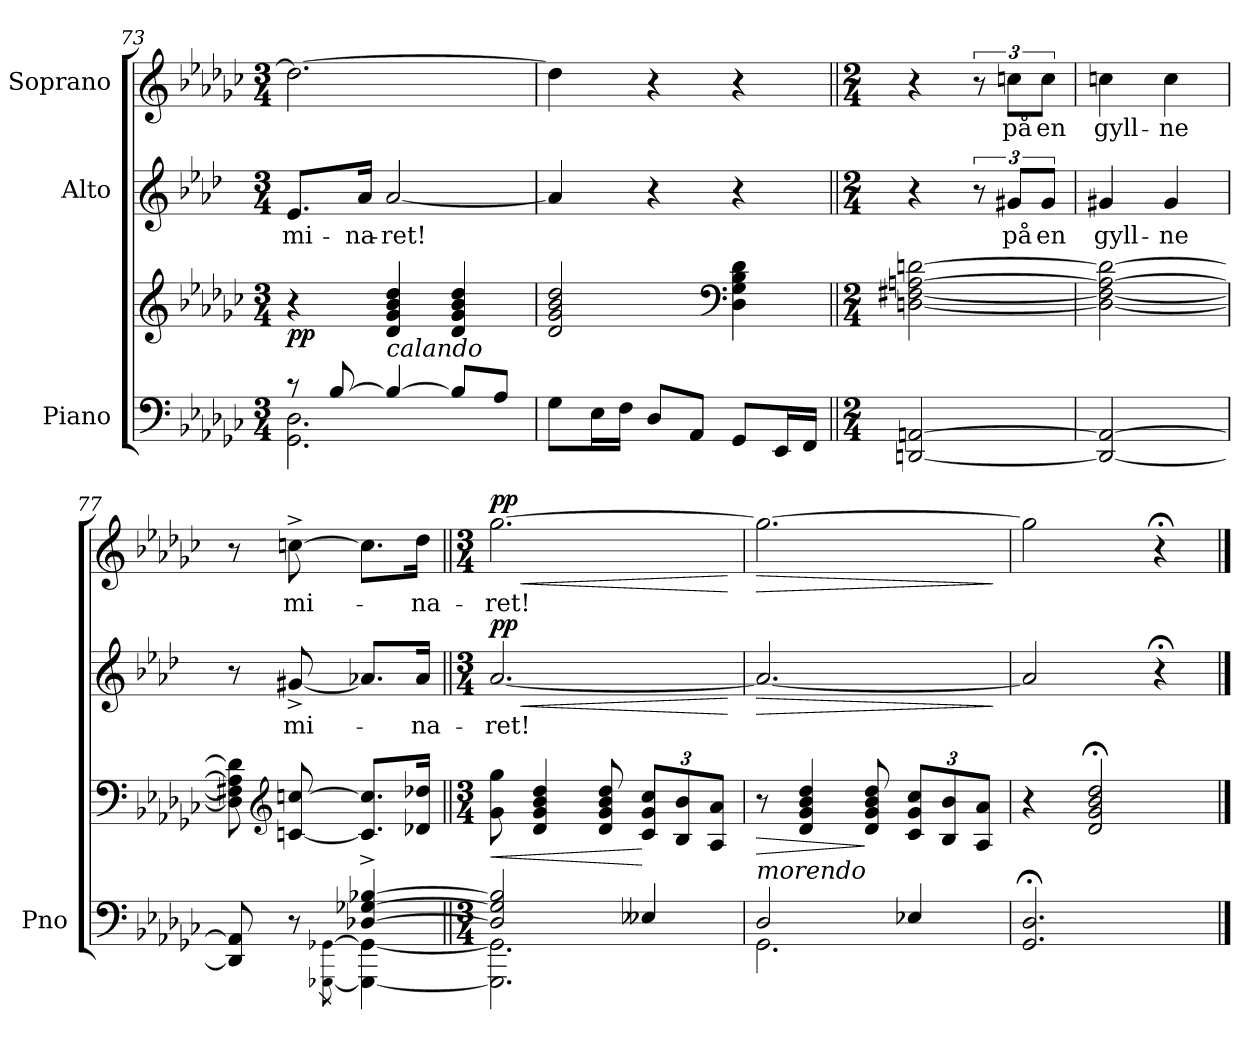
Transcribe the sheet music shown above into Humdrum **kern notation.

**kern	**kern	**dynam	**kern	**text	**dynam	**kern	**text	**dynam
*part3	*part3	*part3	*part2	*part2	*part2	*part1	*part1	*part1
*staff4	*staff3	*staff3/4	*staff2	*staff2	*staff2	*staff1	*staff1	*staff1
*I"Piano	*	*	*I"Alto	*	*	*I"Soprano	*	*
*I'Pno	*	*	*	*	*	*	*	*
!!LO:LB:g=z
*clefF4	*clefG2	*	*clefG2	*	*	*clefG2	*	*
*	*	*	*ITrd1c2	*	*	*	*	*
*k[b-e-a-d-g-c-]	*k[b-e-a-d-g-c-]	*	*k[b-e-a-d-g-c-]	*	*	*k[b-e-a-d-g-c-]	*	*
*M3/4	*M3/4	*	*M3/4	*	*	*M3/4	*	*
=73	=73	=73	=73	=73	=73	=73	=73	=73
*^	*	*	*	*	*	*	*	*
!	!	!	!LO:DY:b	!	!LO:LY:b	!	!	!	!
8r	2.GG-\ 2.D-\	4r	pp	8.d-/L	mi-	.	2.dd-\_	.	.
[8B-/	.	.	.	.	.	.	.	.	.
!	!	!	!	!	!LO:LY:b	!	!	!	!
.	.	.	.	16g-/Jk	-na-	.	.	.	.
!LO:TX:a:i:t=calando	!	!	!	!	!	!	!	!	!
!	!	!	!	!	!LO:LY:b	!	!	!	!
4B-/_	.	4d-/ 4g-/ 4b-/ 4dd-/	.	[2g-/	-ret!	.	.	.	.
8B-/L]	.	4d-/ 4g-/ 4b-/ 4dd-/	.	.	.	.	.	.	.
8A-/J	.	.	.	.	.	.	.	.	.
*v	*v	*	*	*	*	*	*	*	*
=74	=74	=74	=74	=74	=74	=74	=74	=74
8G-\L	2d-/ 2g-/ 2b-/ 2dd-/	.	4g-/]	.	.	4dd-\]	.	.
16E-\L	.	.	.	.	.	.	.	.
16F\JJ	.	.	.	.	.	.	.	.
8D-/L	.	.	4r	.	.	4r	.	.
8AA-/J	.	.	.	.	.	.	.	.
*	*clefF4	*	*	*	*	*	*	*
8GG-/L	4D-\ 4G-\ 4B-\ 4d-\	.	4r	.	.	4r	.	.
16EE-/L	.	.	.	.	.	.	.	.
16FF/JJ	.	.	.	.	.	.	.	.
=75||	=75||	=75||	=75||	=75||	=75||	=75||	=75||	=75||
*M2/4	*M2/4	*	*M2/4	*	*	*M2/4	*	*
[2DDn/ [2AAn/	[2Dn\ [2F#X\ [2An\ [2dn\	.	4r	.	.	4r	.	.
.	.	.	12r	.	.	12r	.	.
!	!	!	!	!LO:LY:b	!	!	!LO:LY:b	!
.	.	.	12f#X/L	på	.	12ccn\L	på	.
!	!	!	!	!LO:LY:b	!	!	!LO:LY:b	!
.	.	.	12f#/J	en	.	12cc\J	en	.
=76	=76	=76	=76	=76	=76	=76	=76	=76
!	!	!	!	!LO:LY:b	!	!	!LO:LY:b	!
2DD/_ 2AA/_	2D\_ 2F#\_ 2A\_ 2d\_	.	4f#X/	gyll-	.	4ccn\	gyll-	.
!	!	!	!	!LO:LY:b	!	!	!LO:LY:b	!
.	.	.	4f#/	-ne	.	4cc\	-ne	.
!!LO:LB:g=z
=77	=77	=77	=77	=77	=77	=77	=77	=77
*^	*	*	*	*	*	*	*	*
8DDn/] 8AAn/]	4rFFFyy	8Dn\] 8F#X\] 8An\] 8dn\]	.	8r	.	.	8r	.	.
*	*	*clefG2	*	*	*	*	*	*	*
!	!	!	!	!	!LO:LY:b	!	!	!LO:LY:b	!
8r	.	[8cn/ [8ccn/	.	[8f#X^/	mi-	.	[8ccn^\	mi-	.
.	[8qGGG-X\ [8qGG-X\	.	.	.	.	.	.	.	.
[4D-X/^ [4G-X/^ [4B-X/^	4GGG-\_ 4GG-\_	8.c/] 8.cc/]L	.	8.g-X/L]	.	.	8.cc\L]	.	.
!	!	!	!	!	!LO:LY:b	!	!	!LO:LY:b	!
.	.	16d-X/ 16dd-X/Jk	.	16g-/Jk	-na-	.	16dd-\Jk	-na-	.
=78||	=78||	=78||	=78||	=78||	=78||	=78||	=78||	=78||	=78||
*M3/4	*	*M3/4	*	*M3/4	*	*	*M3/4	*	*
!	!	!	!LO:HP:b	!	!LO:LY:b	!LO:HP:b	!	!LO:LY:b	!LO:HP:b
!	!	!	!	!	!	!LO:DY:n=1:a	!	!	!LO:DY:n=1:a
2D-/] 2G-/] 2B-/]	2.GGG-\] 2.GG-\]	8g-\ 8gg-\	<	[2.g-/	-ret!	< pp	[2.gg-\	-ret!	< pp
.	.	4d-/ 4g-/ 4b-/ 4dd-/	.	.	.	.	.	.	.
.	.	8d-/ 8g-/ 8b-/ 8dd-/	.	.	.	.	.	.	.
*	*	*Xbrackettup	*	*	*	*	*	*	*
4E--X/	.	12c-/ 12g-/ 12cc-/L	[	.	.	.	.	.	.
.	.	12B-/ 12b-/	.	.	.	.	.	.	.
.	.	12A-/ 12a-/J	.	.	.	.	.	.	.
*v	*v	*	*	*	*	*	*	*	*
.	.	.	.	.	[	.	.	[
=79	=79	=79	=79	=79	=79	=79	=79	=79
*^	*	*	*	*	*	*	*	*
!LO:TX:a:i:t=morendo	!	!	!	!	!	!	!	!	!
!	!	!	!LO:HP:b	!	!	!LO:HP:b	!	!	!LO:HP:b
2D-/	2.GG-\	8r	>	2.g-/_	.	>	2.gg-\_	.	>
.	.	4d-/ 4g-/ 4b-/ 4dd-/	.	.	.	.	.	.	.
.	.	8d-/ 8g-/ 8b-/ 8dd-/	]	.	.	.	.	.	.
4E-X/	.	12c-/ 12g-/ 12cc-/L	.	.	.	.	.	.	.
.	.	12B-/ 12b-/	.	.	.	.	.	.	.
.	.	12A-/ 12a-/J	.	.	.	.	.	.	.
*v	*v	*	*	*	*	*	*	*	*
.	.	.	.	.	]	.	.	]
=80	=80	=80	=80	=80	=80	=80	=80	=80
2.GG-/;< 2.D-/;<	4r	.	2g-/]	.	.	2gg-\]	.	.
.	2d-/;< 2g-/;< 2b-/;< 2dd-/;<	.	.	.	.	.	.	.
.	.	.	4r;<	.	.	4r;<	.	.
==	==	==	==	==	==	==	==	==
*-	*-	*-	*-	*-	*-	*-	*-	*-
